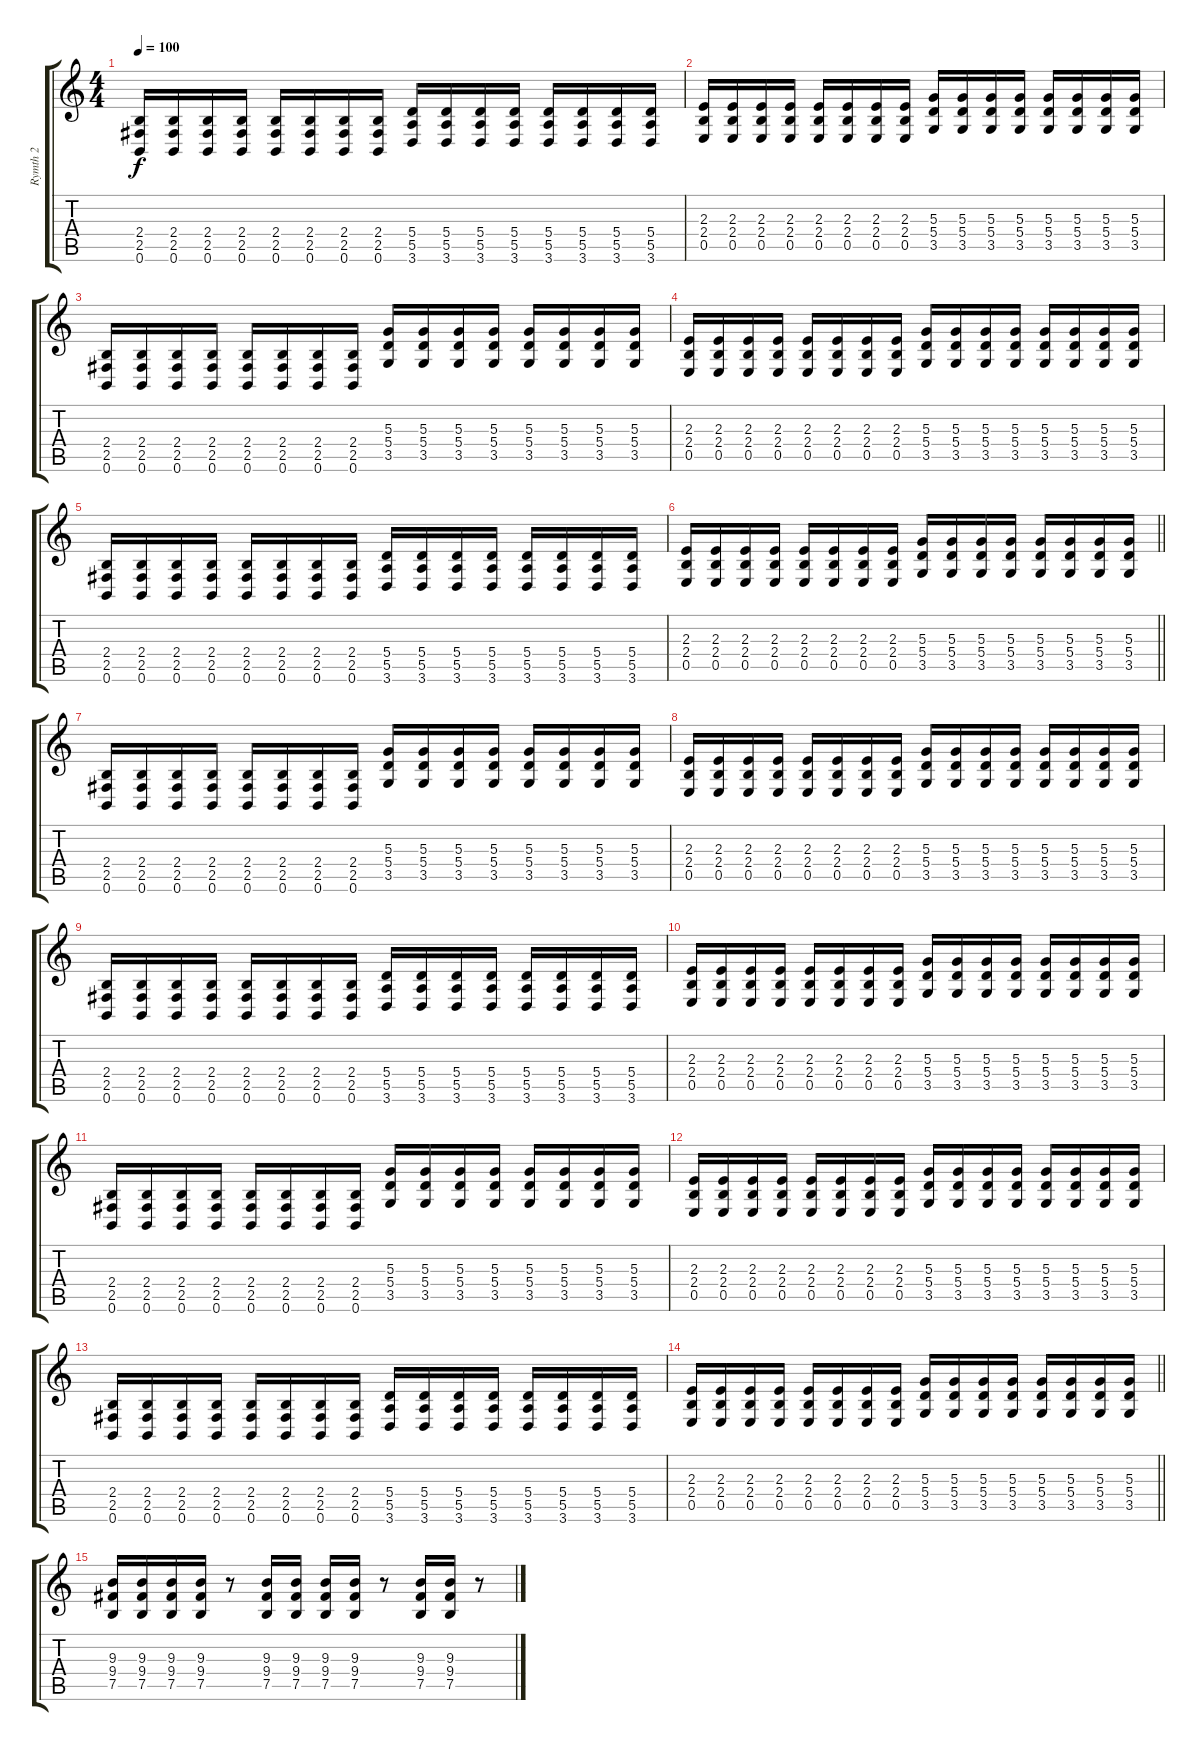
\track ("Rymth 2" "Rymth 2") {instrument overdrivenguitar}
\staff {score tabs}
\tuning (B3 Gb3 D3 A2 E2 B1) {hide}
\ts (4 4)
\tempo 100
\clef g2
\ks c
(2.4 2.5 0.6).16{dy f} (2.4 2.5 0.6).16 (2.4 2.5 0.6).16 (2.4 2.5 0.6).16 (2.4 2.5 0.6).16 (2.4 2.5 0.6).16 (2.4 2.5 0.6).16 (2.4 2.5 0.6).16 (5.4 5.5 3.6).16 (5.4 5.5 3.6).16 (5.4 5.5 3.6).16 (5.4 5.5 3.6).16 (5.4 5.5 3.6).16 (5.4 5.5 3.6).16 (5.4 5.5 3.6).16 (5.4 5.5 3.6).16 |
(2.3 2.4 0.5).16 (2.3 2.4 0.5).16 (2.3 2.4 0.5).16 (2.3 2.4 0.5).16 (2.3 2.4 0.5).16 (2.3 2.4 0.5).16 (2.3 2.4 0.5).16 (2.3 2.4 0.5).16 (5.3 5.4 3.5).16 (5.3 5.4 3.5).16 (5.3 5.4 3.5).16 (5.3 5.4 3.5).16 (5.3 5.4 3.5).16 (5.3 5.4 3.5).16 (5.3 5.4 3.5).16 (5.3 5.4 3.5).16 |
(2.4 2.5 0.6).16 (2.4 2.5 0.6).16 (2.4 2.5 0.6).16 (2.4 2.5 0.6).16 (2.4 2.5 0.6).16 (2.4 2.5 0.6).16 (2.4 2.5 0.6).16 (2.4 2.5 0.6).16 (5.3 5.4 3.5).16 (5.3 5.4 3.5).16 (5.3 5.4 3.5).16 (5.3 5.4 3.5).16 (5.3 5.4 3.5).16 (5.3 5.4 3.5).16 (5.3 5.4 3.5).16 (5.3 5.4 3.5).16 |
(2.3 2.4 0.5).16 (2.3 2.4 0.5).16 (2.3 2.4 0.5).16 (2.3 2.4 0.5).16 (2.3 2.4 0.5).16 (2.3 2.4 0.5).16 (2.3 2.4 0.5).16 (2.3 2.4 0.5).16 (5.3 5.4 3.5).16 (5.3 5.4 3.5).16 (5.3 5.4 3.5).16 (5.3 5.4 3.5).16 (5.3 5.4 3.5).16 (5.3 5.4 3.5).16 (5.3 5.4 3.5).16 (5.3 5.4 3.5).16 |
(2.4 2.5 0.6).16 (2.4 2.5 0.6).16 (2.4 2.5 0.6).16 (2.4 2.5 0.6).16 (2.4 2.5 0.6).16 (2.4 2.5 0.6).16 (2.4 2.5 0.6).16 (2.4 2.5 0.6).16 (5.4 5.5 3.6).16 (5.4 5.5 3.6).16 (5.4 5.5 3.6).16 (5.4 5.5 3.6).16 (5.4 5.5 3.6).16 (5.4 5.5 3.6).16 (5.4 5.5 3.6).16 (5.4 5.5 3.6).16 |
\barLineRight lightlight
(2.3 2.4 0.5).16 (2.3 2.4 0.5).16 (2.3 2.4 0.5).16 (2.3 2.4 0.5).16 (2.3 2.4 0.5).16 (2.3 2.4 0.5).16 (2.3 2.4 0.5).16 (2.3 2.4 0.5).16 (5.3 5.4 3.5).16 (5.3 5.4 3.5).16 (5.3 5.4 3.5).16 (5.3 5.4 3.5).16 (5.3 5.4 3.5).16 (5.3 5.4 3.5).16 (5.3 5.4 3.5).16 (5.3 5.4 3.5).16 |
(2.4 2.5 0.6).16 (2.4 2.5 0.6).16 (2.4 2.5 0.6).16 (2.4 2.5 0.6).16 (2.4 2.5 0.6).16 (2.4 2.5 0.6).16 (2.4 2.5 0.6).16 (2.4 2.5 0.6).16 (5.3 5.4 3.5).16 (5.3 5.4 3.5).16 (5.3 5.4 3.5).16 (5.3 5.4 3.5).16 (5.3 5.4 3.5).16 (5.3 5.4 3.5).16 (5.3 5.4 3.5).16 (5.3 5.4 3.5).16 |
(2.3 2.4 0.5).16 (2.3 2.4 0.5).16 (2.3 2.4 0.5).16 (2.3 2.4 0.5).16 (2.3 2.4 0.5).16 (2.3 2.4 0.5).16 (2.3 2.4 0.5).16 (2.3 2.4 0.5).16 (5.3 5.4 3.5).16 (5.3 5.4 3.5).16 (5.3 5.4 3.5).16 (5.3 5.4 3.5).16 (5.3 5.4 3.5).16 (5.3 5.4 3.5).16 (5.3 5.4 3.5).16 (5.3 5.4 3.5).16 |
(2.4 2.5 0.6).16 (2.4 2.5 0.6).16 (2.4 2.5 0.6).16 (2.4 2.5 0.6).16 (2.4 2.5 0.6).16 (2.4 2.5 0.6).16 (2.4 2.5 0.6).16 (2.4 2.5 0.6).16 (5.4 5.5 3.6).16 (5.4 5.5 3.6).16 (5.4 5.5 3.6).16 (5.4 5.5 3.6).16 (5.4 5.5 3.6).16 (5.4 5.5 3.6).16 (5.4 5.5 3.6).16 (5.4 5.5 3.6).16 |
(2.3 2.4 0.5).16 (2.3 2.4 0.5).16 (2.3 2.4 0.5).16 (2.3 2.4 0.5).16 (2.3 2.4 0.5).16 (2.3 2.4 0.5).16 (2.3 2.4 0.5).16 (2.3 2.4 0.5).16 (5.3 5.4 3.5).16 (5.3 5.4 3.5).16 (5.3 5.4 3.5).16 (5.3 5.4 3.5).16 (5.3 5.4 3.5).16 (5.3 5.4 3.5).16 (5.3 5.4 3.5).16 (5.3 5.4 3.5).16 |
(2.4 2.5 0.6).16 (2.4 2.5 0.6).16 (2.4 2.5 0.6).16 (2.4 2.5 0.6).16 (2.4 2.5 0.6).16 (2.4 2.5 0.6).16 (2.4 2.5 0.6).16 (2.4 2.5 0.6).16 (5.3 5.4 3.5).16 (5.3 5.4 3.5).16 (5.3 5.4 3.5).16 (5.3 5.4 3.5).16 (5.3 5.4 3.5).16 (5.3 5.4 3.5).16 (5.3 5.4 3.5).16 (5.3 5.4 3.5).16 |
(2.3 2.4 0.5).16 (2.3 2.4 0.5).16 (2.3 2.4 0.5).16 (2.3 2.4 0.5).16 (2.3 2.4 0.5).16 (2.3 2.4 0.5).16 (2.3 2.4 0.5).16 (2.3 2.4 0.5).16 (5.3 5.4 3.5).16 (5.3 5.4 3.5).16 (5.3 5.4 3.5).16 (5.3 5.4 3.5).16 (5.3 5.4 3.5).16 (5.3 5.4 3.5).16 (5.3 5.4 3.5).16 (5.3 5.4 3.5).16 |
(2.4 2.5 0.6).16 (2.4 2.5 0.6).16 (2.4 2.5 0.6).16 (2.4 2.5 0.6).16 (2.4 2.5 0.6).16 (2.4 2.5 0.6).16 (2.4 2.5 0.6).16 (2.4 2.5 0.6).16 (5.4 5.5 3.6).16 (5.4 5.5 3.6).16 (5.4 5.5 3.6).16 (5.4 5.5 3.6).16 (5.4 5.5 3.6).16 (5.4 5.5 3.6).16 (5.4 5.5 3.6).16 (5.4 5.5 3.6).16 |
\barLineRight lightlight
(2.3 2.4 0.5).16 (2.3 2.4 0.5).16 (2.3 2.4 0.5).16 (2.3 2.4 0.5).16 (2.3 2.4 0.5).16 (2.3 2.4 0.5).16 (2.3 2.4 0.5).16 (2.3 2.4 0.5).16 (5.3 5.4 3.5).16 (5.3 5.4 3.5).16 (5.3 5.4 3.5).16 (5.3 5.4 3.5).16 (5.3 5.4 3.5).16 (5.3 5.4 3.5).16 (5.3 5.4 3.5).16 (5.3 5.4 3.5).16 |
(9.3 9.4 7.5).16 (9.3 9.4 7.5).16 (9.3 9.4 7.5).16 (9.3 9.4 7.5).16 r.8 (9.3 9.4 7.5).16 (9.3 9.4 7.5).16 (9.3 9.4 7.5).16 (9.3 9.4 7.5).16 r.8 (9.3 9.4 7.5).16 (9.3 9.4 7.5).16 r.8
